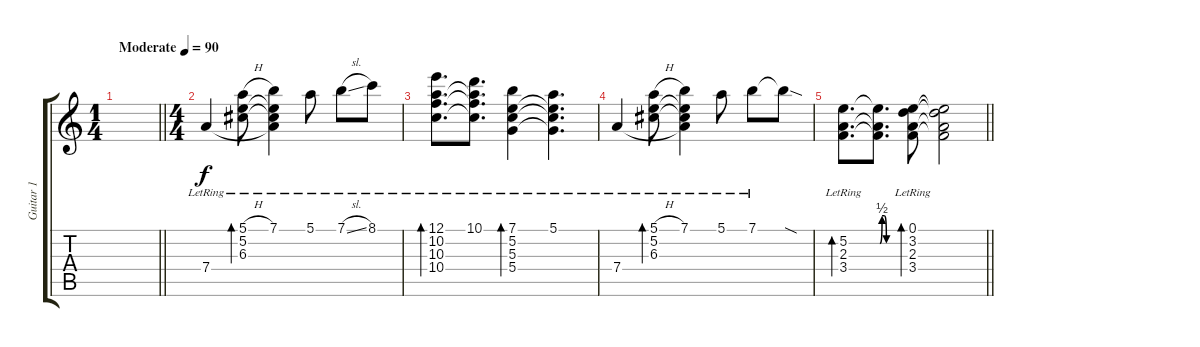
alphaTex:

\track ("Guitar 1" "Guitar 1") {instrument electricguitarjazz}
\staff {score tabs}
\tuning (E4 B3 G3 D3 A2 D2) {hide}
\ts (1 4)
\tempo (90 "Moderate")
\clef g2
\barLineRight lightlight
\ks c
|
\ts (4 4)
7.4{lr}.4 (5.1{h lr} 5.2{lr} 6.3{lr}).8{bd 120} (7.1{lr} 5.2{t} 6.3{t} 7.4{t}).4 5.1{lr}.8 7.1{sl lr}.8 8.1{lr}.8 |
(12.1{lr} 10.2{lr} 10.3{lr} 10.4{lr}).8{d bd 120} (10.1{lr} 10.2{t} 10.3{t} 10.4{t}).8{d} (7.1{lr} 5.2{lr} 5.3{lr} 5.4{lr}).4{bd 120} (5.1{lr} 5.2{t} 5.3{t} 5.4{t}).4{d} |
7.4{lr}.4 (5.1{h lr} 5.2{lr} 6.3{lr}).8{bd 120} (7.1{lr} 5.2{t} 6.3{t} 7.4{t}).4 5.1{lr}.8 7.1{lr}.8 7.1{sod t}.8 |
\barLineRight lightlight
(5.2{lr} 2.3{lr} 3.4{lr}).8{d bd 120} (5.2{be (custom 0 0 10 2 20 2 30 0 60 0) t} 2.3{t} 3.4{t}).8{d} (0.1{lr} 3.2{lr} 2.3{lr} 3.4{lr}).8{bd 120} (0.1{t} 3.2{t} 2.3{t} 3.4{t}).2
